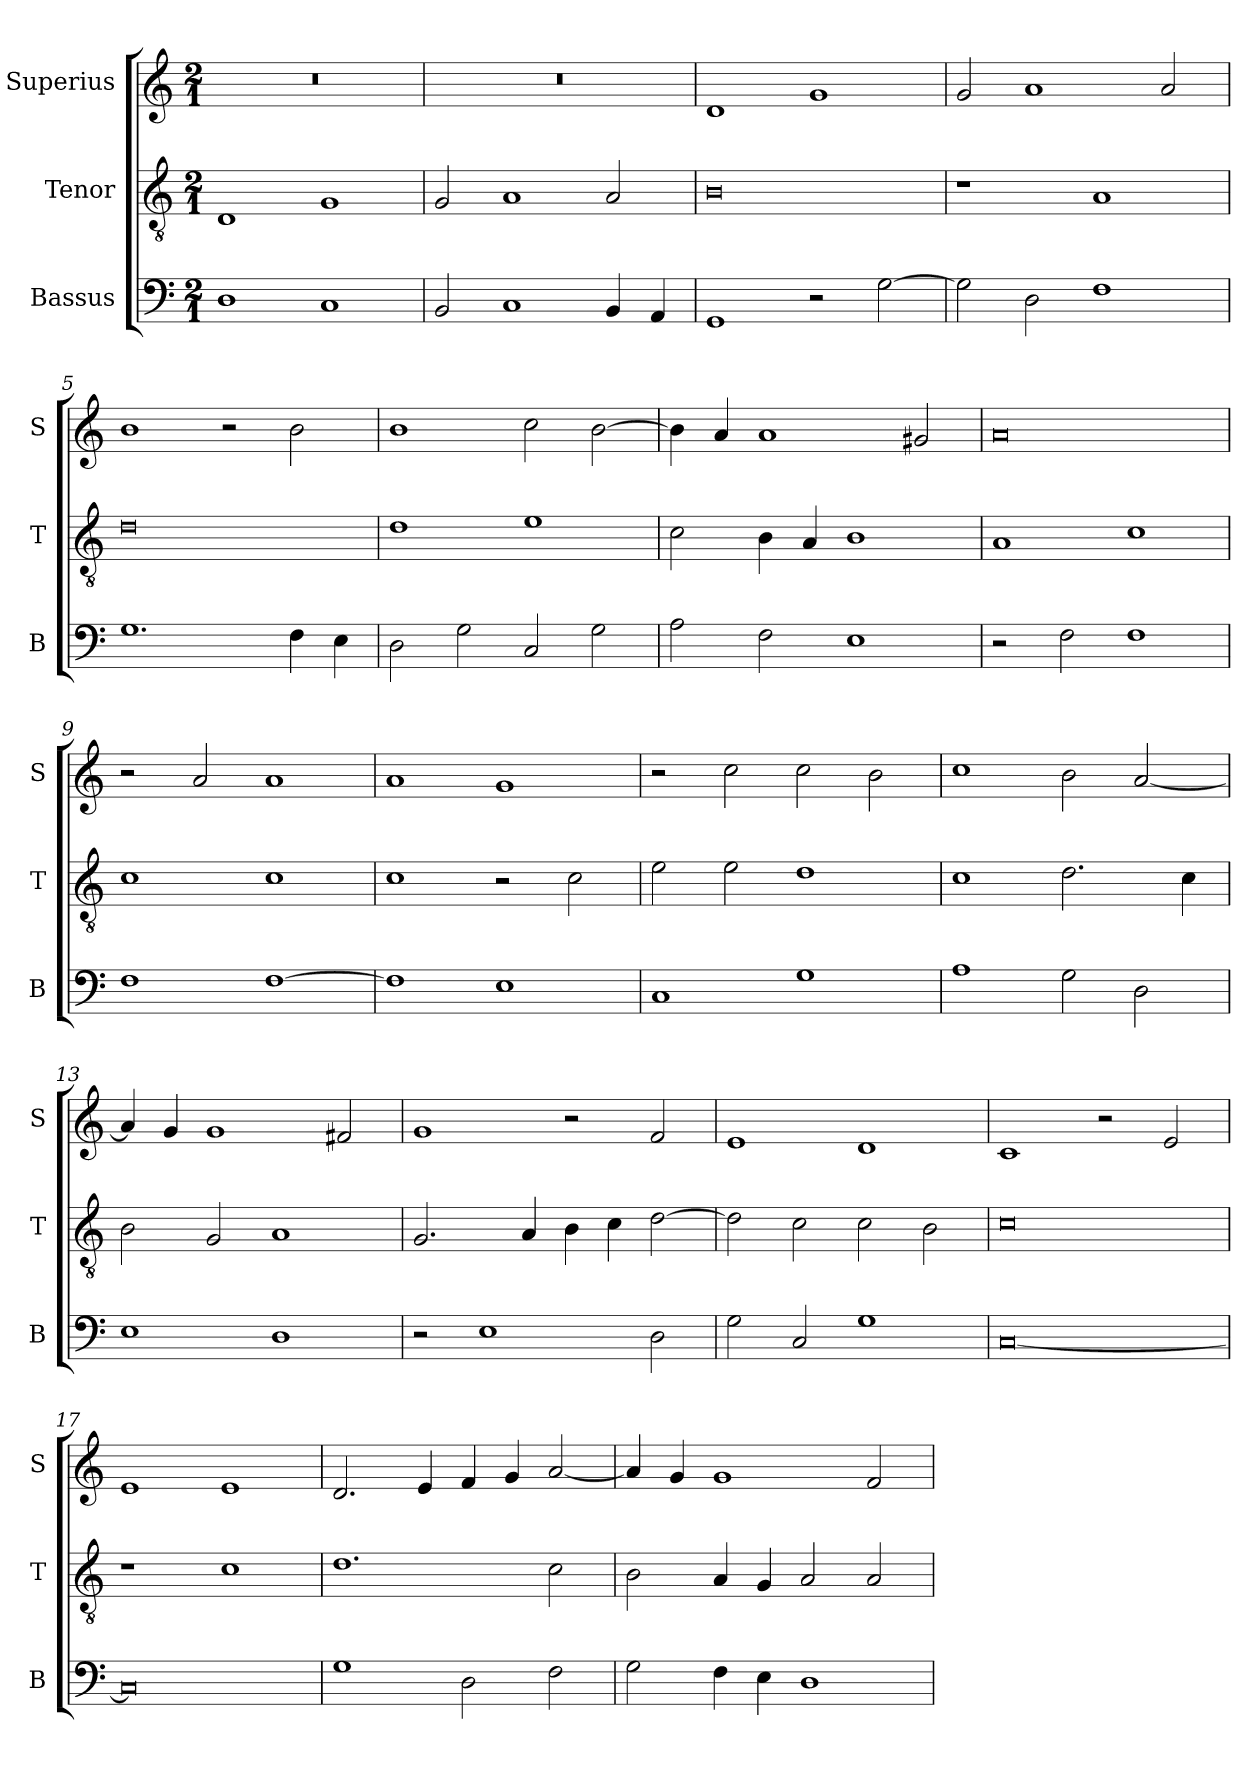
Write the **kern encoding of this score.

**kern	**kern	**kern
*part3	*part2	*part1
*staff3	*staff2	*staff1
*I"Bassus	*I"Tenor	*I"Superius
*I'B	*I'T	*I'S
*clefF4	*clefGv2	*clefG2
*k[]	*k[]	*k[]
*M2/1	*M2/1	*M2/1
=1	=1	=1
1D	1D	0r
1C	1G	.
=2	=2	=2
2BB/	2G/	0r
1C	1A	.
4BB/	2A/	.
4AA/	.	.
=3	=3	=3
1GG	0B	1d
2r	.	1g
[2G\	.	.
=4	=4	=4
2G\]	1r	2g/
2D\	.	1a
1F	1A	.
.	.	2a/
=5	=5	=5
1.G	0d	1b
.	.	2r
4F\	.	2b\
4E\	.	.
=6	=6	=6
2D\	1d	1b
2G\	.	.
2C/	1e	2cc\
2G\	.	[2b\
=7	=7	=7
2A\	2c\	4b\]
.	.	4a/
2F\	4B\	1a
.	4A/	.
1E	1B	.
.	.	2g#X/
=8	=8	=8
2r	1A	0a
2F\	.	.
1F	1c	.
=9	=9	=9
1F	1c	2r
.	.	2a/
[1F	1c	1a
=10	=10	=10
1F]	1c	1a
1E	2r	1g
.	2c\	.
=11	=11	=11
1C	2e\	2r
.	2e\	2cc\
1G	1d	2cc\
.	.	2b\
=12	=12	=12
1A	1c	1cc
2G\	2.d\	2b\
2D\	.	[2a/
.	4c\	.
=13	=13	=13
1E	2B\	4a/]
.	.	4g/
.	2G/	1g
1D	1A	.
.	.	2f#X/
=14	=14	=14
2r	2.G/	1g
1E	.	.
.	4A/	.
.	4B\	2r
.	4c\	.
2D\	[2d\	2f/
=15	=15	=15
2G\	2d\]	1e
2C/	2c\	.
1G	2c\	1d
.	2B\	.
=16	=16	=16
[0C	0c	1c
.	.	2r
.	.	2e/
=17	=17	=17
0C]	1r	1e
.	1c	1e
=18	=18	=18
1G	1.d	2.d/
.	.	4e/
2D\	.	4f/
.	.	4g/
2F\	2c\	[2a/
=19	=19	=19
2G\	2B\	4a/]
.	.	4g/
4F\	4A/	1g
4E\	4G/	.
1D	2A/	.
.	2A/	2f/
=	=	=
*-	*-	*-
